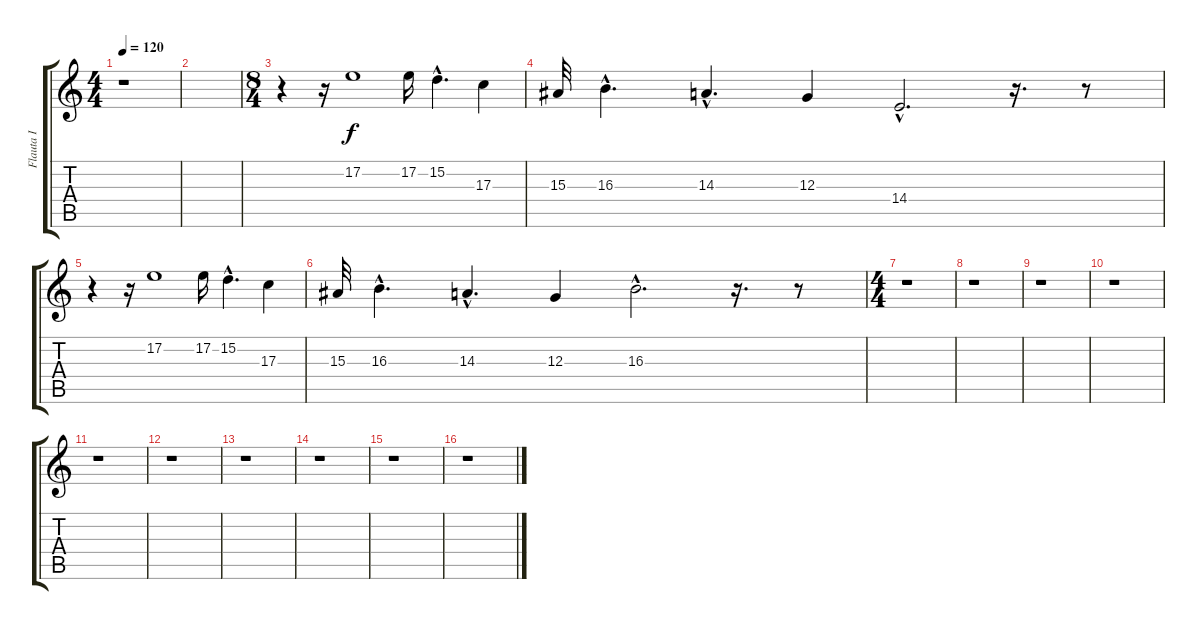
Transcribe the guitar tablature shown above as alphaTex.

\track ("Flauta I" "Flauta I") {instrument flute}
\staff {score tabs}
\tuning (E4 B3 G3 D3 A2 E2) {hide}
\ts (4 4)
\tempo 120
\clef g2
\ks c
r.1{dy f} |
|
\ts (8 4)
r.4 r.16 17.2.1 17.2.16 15.2{hac}.4{d} 17.3.4 |
15.3.32 16.3{hac}.4{d} 14.3{hac}.4{d} 12.3.4 14.4{hac}.2{d} r.16{d} r.8 |
r.4 r.16 17.2.1 17.2.16 15.2{hac}.4{d} 17.3.4 |
15.3.32 16.3{hac}.4{d} 14.3{hac}.4{d} 12.3.4 16.3{hac}.2{d} r.16{d} r.8 |
\ts (4 4)
r.1 |
r.1 |
r.1 |
r.1 |
r.1 |
r.1 |
r.1 |
r.1 |
r.1 |
r.1
